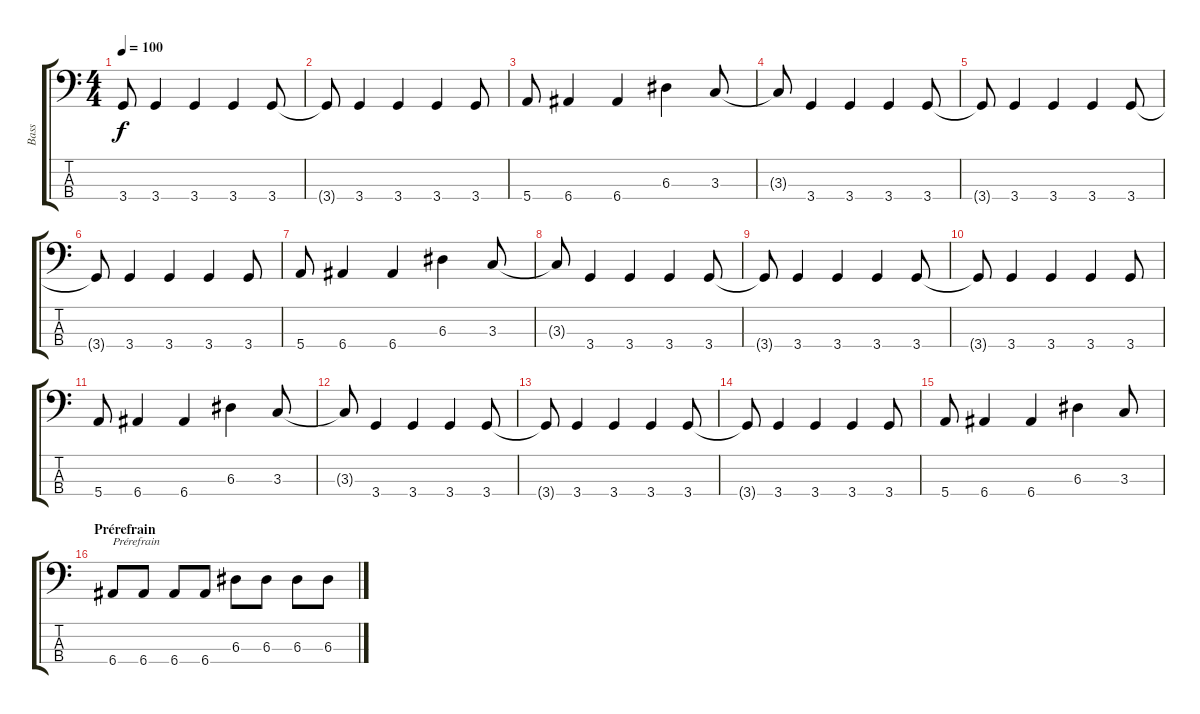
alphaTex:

\track ("Bass" "Bass") {instrument electricbassfinger}
\staff {score tabs}
\tuning (G2 D2 A1 E1) {hide}
\ts (4 4)
\tempo 100
\clef f4
\ks c
3.4{t}.8{dy f} 3.4.4 3.4.4 3.4.4 3.4.8 |
3.4{t}.8 3.4.4 3.4.4 3.4.4 3.4.8 |
5.4.8 6.4.4 6.4.4 6.3.4 3.3.8 |
3.3{t}.8 3.4.4 3.4.4 3.4.4 3.4.8 |
3.4{t}.8 3.4.4 3.4.4 3.4.4 3.4.8 |
3.4{t}.8 3.4.4 3.4.4 3.4.4 3.4.8 |
5.4.8 6.4.4 6.4.4 6.3.4 3.3.8 |
3.3{t}.8 3.4.4 3.4.4 3.4.4 3.4.8 |
3.4{t}.8 3.4.4 3.4.4 3.4.4 3.4.8 |
3.4{t}.8 3.4.4 3.4.4 3.4.4 3.4.8 |
5.4.8 6.4.4 6.4.4 6.3.4 3.3.8 |
3.3{t}.8 3.4.4 3.4.4 3.4.4 3.4.8 |
3.4{t}.8 3.4.4 3.4.4 3.4.4 3.4.8 |
3.4{t}.8 3.4.4 3.4.4 3.4.4 3.4.8 |
5.4.8 6.4.4 6.4.4 6.3.4 3.3.8 |
\section ("" "Prérefrain")
6.4.8{txt "Prérefrain"} 6.4.8 6.4.8 6.4.8 6.3.8 6.3.8 6.3.8 6.3.8
